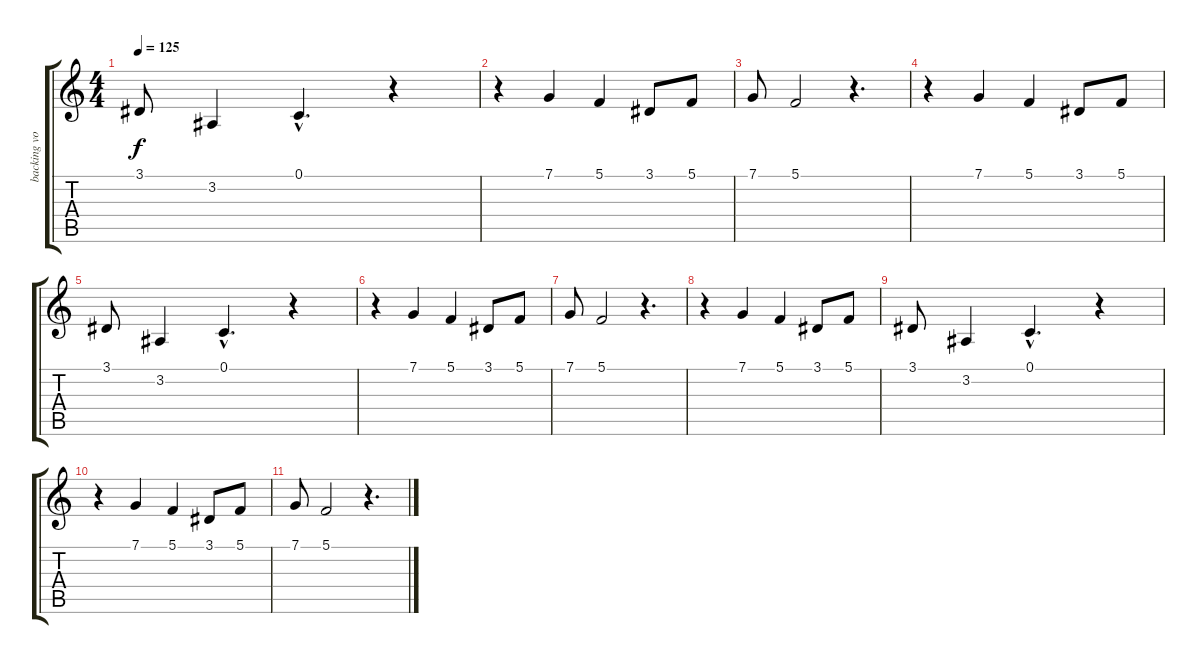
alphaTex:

\track ("backing vocals" "backing vo") {instrument piccolo}
\staff {score tabs}
\tuning (C4 G3 Eb3 Bb2 F2 C2) {hide}
\ts (4 4)
\tempo 125
\clef g2
\ks c
3.1.8{dy f} 3.2.4 0.1{hac}.4{d} r.4 |
r.4 7.1.4 5.1.4 3.1.8 5.1.8 |
7.1.8 5.1.2 r.4{d} |
r.4 7.1.4 5.1.4 3.1.8 5.1.8 |
3.1.8 3.2.4 0.1{hac}.4{d} r.4 |
r.4 7.1.4 5.1.4 3.1.8 5.1.8 |
7.1.8 5.1.2 r.4{d} |
\section ("" "")
r.4 7.1.4 5.1.4 3.1.8 5.1.8 |
3.1.8 3.2.4 0.1{hac}.4{d} r.4 |
r.4 7.1.4 5.1.4 3.1.8 5.1.8 |
7.1.8 5.1.2 r.4{d}
